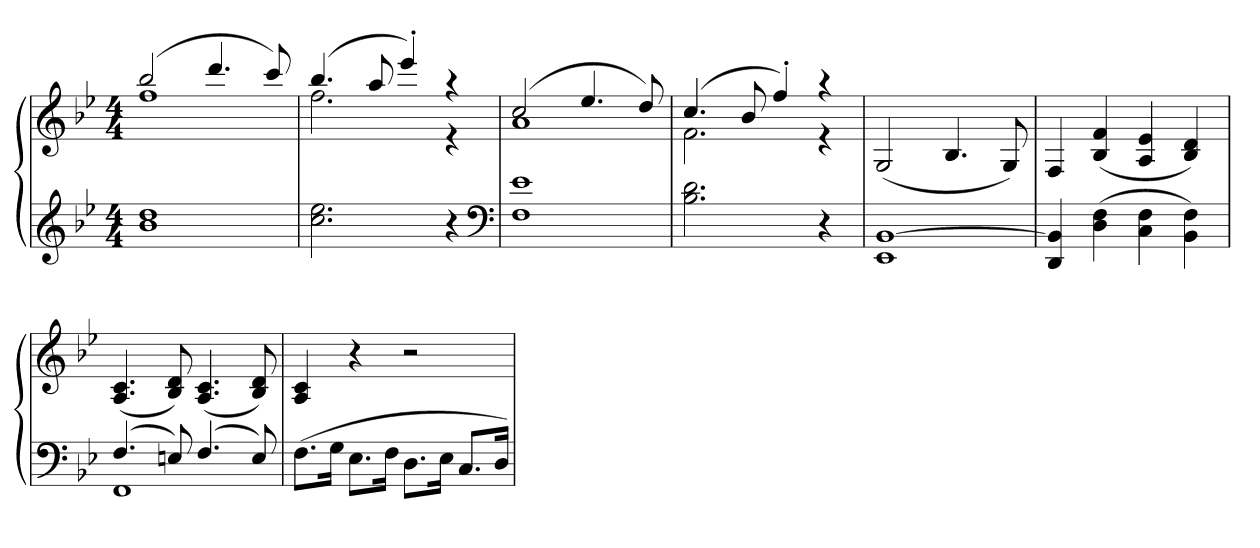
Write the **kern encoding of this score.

**kern	**kern
*part1	*part1
*staff2	*staff1
*clefG2	*clefG2
*k[b-e-]	*k[b-e-]
*M4/4	*M4/4
=	=
*	*^
1b- 1dd	(2bb-	1ff
.	4.ddd	.
.	8ccc)	.
=	=	=
2.cc 2.ee-	(4.bb-	2.ff
.	8aa	.
.	4eee-')	.
4r	4r	4r
*clefF4	*	*
=	=	=
1F 1e-	(2cc	1a
.	4.ee-	.
.	8dd)	.
=	=	=
2.B- 2.d	(4.cc	2.f
.	8b-	.
.	4ff')	.
4r	4r	4r
*	*v	*v
=	=
1EE- [1BB-	(2G
.	4.B-
.	8G)
=	=
4DD 4BB-]	4F
(4D 4F	(4B- 4f
4C 4F	4A 4e-
4BB- 4F)	4B- 4d)
=	=
*^	*
(4.F	1FF	(4.A 4.c
8En)	.	8B- 8d)
(4.F	.	(4.A 4.c
8E)	.	8B- 8d)
*v	*v	*
=	=
(8.FL	4A 4c
16GJk	.
8.E-L	4r
16FJk	.
8.DL	2r
16E-Jk	.
8.CL	.
16DJk)	.
=	=
*-	*-
